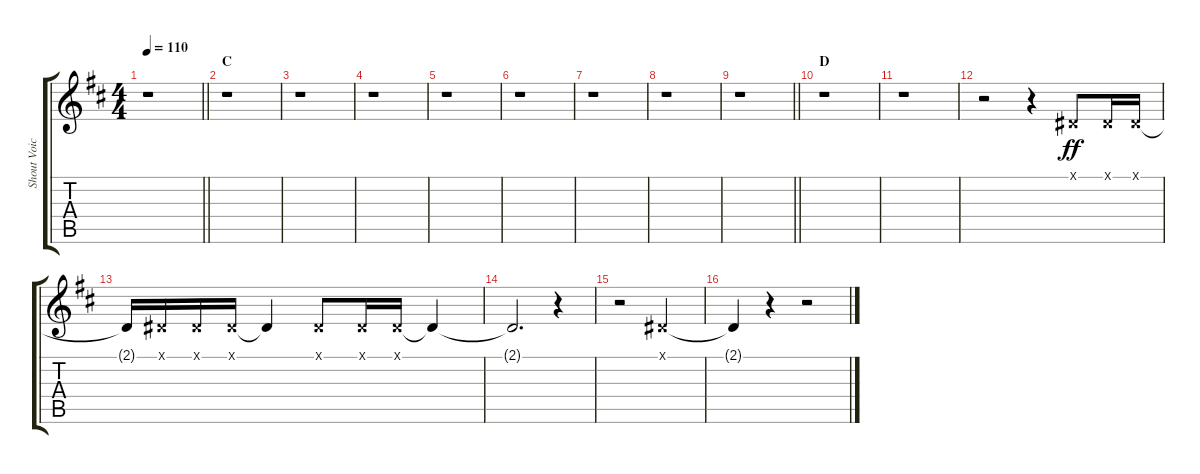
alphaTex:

\track ("Shout Voice" "Shout Voic") {instrument voiceoohs}
\staff {score tabs}
\tuning (Db4 Ab3 E3 B2 Gb2 B1) {hide}
\ts (4 4)
\tempo 110
\clef g2
\barLineRight lightlight
\ks d
r.1{dy ff} |
\section ("" "C")
r.1 |
r.1 |
r.1 |
r.1 |
r.1 |
r.1 |
r.1 |
\barLineRight lightlight
r.1 |
\section ("" "D")
r.1 |
r.1 |
r.2 r.4 2.1{x}.8 2.1{x}.16 2.1{x}.16 |
2.1{t}.16 2.1{x}.16 2.1{x}.16 2.1{x}.16 2.1{t}.4 2.1{x}.8 2.1{x}.16 2.1{x}.16 2.1{t}.4 |
2.1{t}.2{d} r.4 |
r.2 2.1{x}.2 |
2.1{t}.4 r.4 r.2
